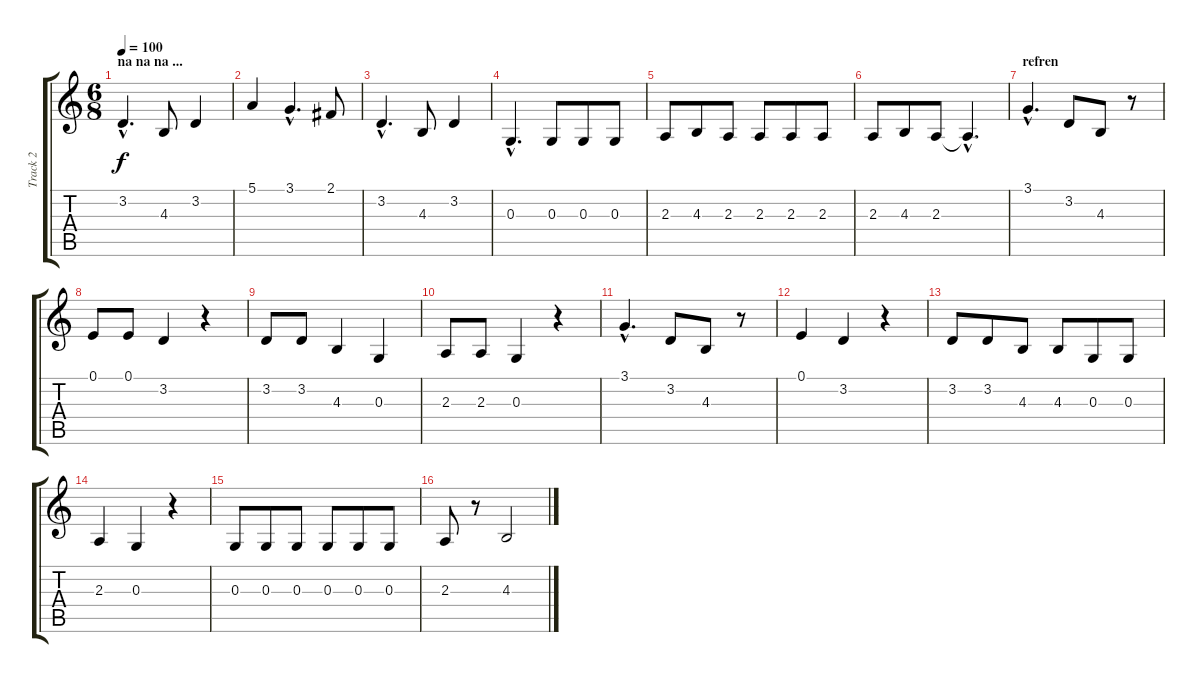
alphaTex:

\track ("Track 2" "Track 2") {instrument sopranosax}
\staff {score tabs}
\tuning (E4 B3 G3 D3 A2 E2) {hide}
\ts (6 8)
\section ("" "na na na ...")
\tempo 100
\clef g2
\ks c
3.2{hac}.4{d dy f} 4.3.8 3.2.4 |
5.1.4 3.1{hac}.4{d} 2.1.8 |
3.2{hac}.4{d} 4.3.8 3.2.4 |
0.3{hac}.4{d} 0.3.8 0.3.8 0.3.8 |
2.3.8 4.3.8 2.3.8 2.3.8 2.3.8 2.3.8 |
2.3.8 4.3.8 2.3.8 2.3{hac t}.4{d} |
\section ("" "refren")
3.1{hac}.4{d} 3.2.8 4.3.8 r.8 |
0.1.8 0.1.8 3.2.4 r.4 |
3.2.8 3.2.8 4.3.4 0.3.4 |
2.3.8 2.3.8 0.3.4 r.4 |
3.1{hac}.4{d} 3.2.8 4.3.8 r.8 |
0.1.4 3.2.4 r.4 |
3.2.8 3.2.8 4.3.8 4.3.8 0.3.8 0.3.8 |
2.3.4 0.3.4 r.4 |
0.3.8 0.3.8 0.3.8 0.3.8 0.3.8 0.3.8 |
2.3.8 r.8 4.3.2
